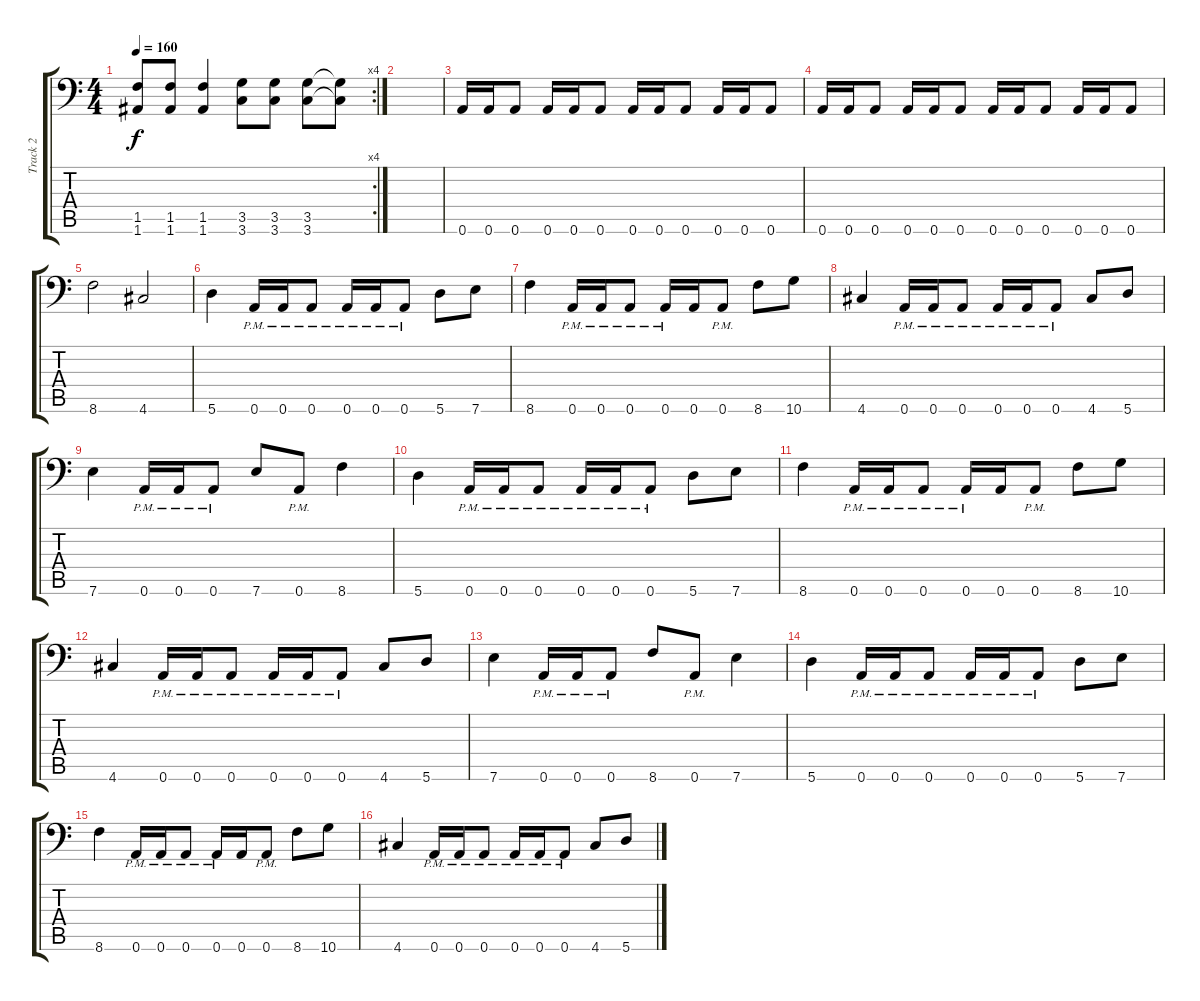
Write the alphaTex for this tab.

\track ("Track 2" "Track 2") {instrument distortionguitar}
\staff {score tabs}
\tuning (B3 Gb3 D3 A2 E2 A1) {hide}
\rc 4
\ts (4 4)
\tempo 160
\clef f4
\ks c
(1.5{t} 1.6{t}).8{dy f} (1.5 1.6).8 (1.5 1.6).4 (3.5 3.6).8 (3.5 3.6).8 (3.5 3.6).8 (3.5{t} 3.6{t}).8 |
|
0.6.16 0.6.16 0.6.8 0.6.16 0.6.16 0.6.8 0.6.16 0.6.16 0.6.8 0.6.16 0.6.16 0.6.8 |
0.6.16 0.6.16 0.6.8 0.6.16 0.6.16 0.6.8 0.6.16 0.6.16 0.6.8 0.6.16 0.6.16 0.6.8 |
8.6.2 4.6.2 |
5.6.4 0.6{pm}.16 0.6{pm}.16 0.6{pm}.8 0.6{pm}.16 0.6{pm}.16 0.6{pm}.8 5.6.8 7.6.8 |
8.6.4 0.6{pm}.16 0.6{pm}.16 0.6{pm}.8 0.6{pm}.16 0.6.16 0.6{pm}.8 8.6.8 10.6.8 |
4.6.4 0.6{pm}.16 0.6{pm}.16 0.6{pm}.8 0.6{pm}.16 0.6{pm}.16 0.6{pm}.8 4.6.8 5.6.8 |
7.6.4 0.6{pm}.16 0.6{pm}.16 0.6{pm}.8 7.6.8 0.6{pm}.8 8.6.4 |
5.6.4 0.6{pm}.16 0.6{pm}.16 0.6{pm}.8 0.6{pm}.16 0.6{pm}.16 0.6{pm}.8 5.6.8 7.6.8 |
8.6.4 0.6{pm}.16 0.6{pm}.16 0.6{pm}.8 0.6{pm}.16 0.6.16 0.6{pm}.8 8.6.8 10.6.8 |
4.6.4 0.6{pm}.16 0.6{pm}.16 0.6{pm}.8 0.6{pm}.16 0.6{pm}.16 0.6{pm}.8 4.6.8 5.6.8 |
7.6.4 0.6{pm}.16 0.6{pm}.16 0.6{pm}.8 8.6.8 0.6{pm}.8 7.6.4 |
5.6.4 0.6{pm}.16 0.6{pm}.16 0.6{pm}.8 0.6{pm}.16 0.6{pm}.16 0.6{pm}.8 5.6.8 7.6.8 |
8.6.4 0.6{pm}.16 0.6{pm}.16 0.6{pm}.8 0.6{pm}.16 0.6.16 0.6{pm}.8 8.6.8 10.6.8 |
4.6.4 0.6{pm}.16 0.6{pm}.16 0.6{pm}.8 0.6{pm}.16 0.6{pm}.16 0.6{pm}.8 4.6.8 5.6.8
